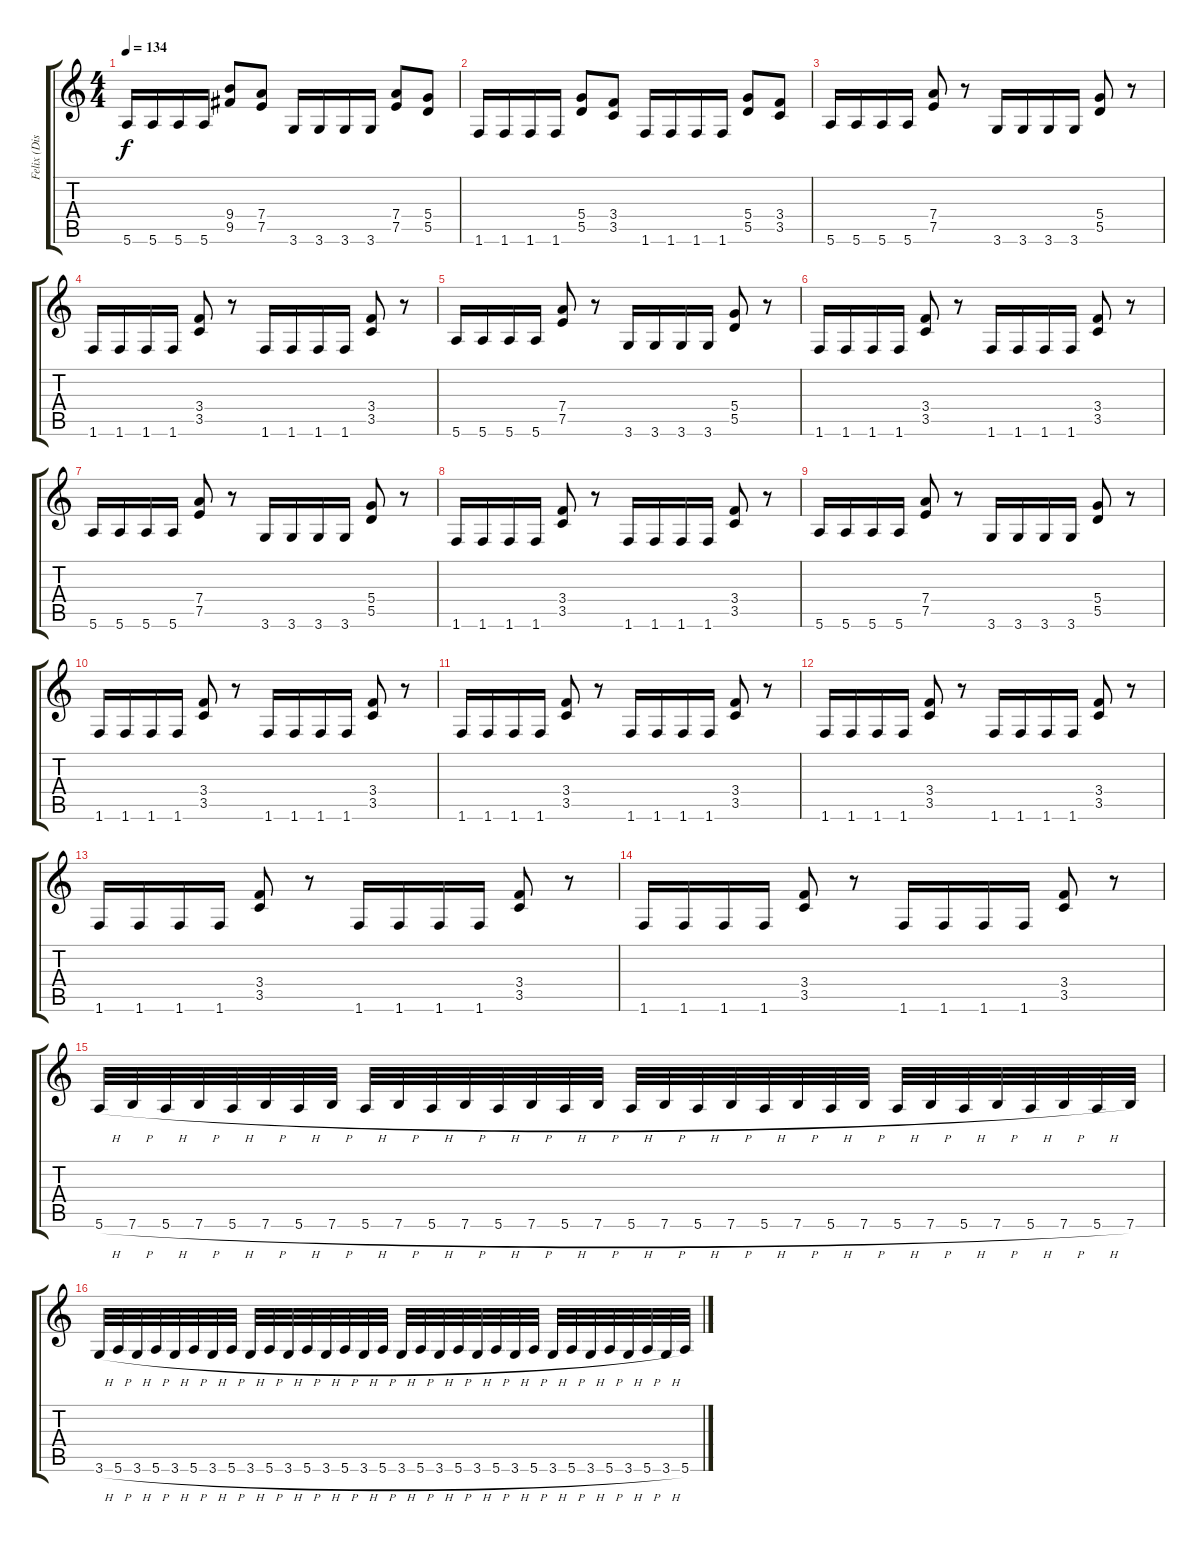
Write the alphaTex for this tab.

\track ("Felix (Dist.-Guitar)" "Felix (Dis") {instrument distortionguitar}
\staff {score tabs}
\tuning (E4 B3 G3 D3 A2 E2) {hide}
\ts (4 4)
\tempo 134
\clef g2
\ks c
5.6.16{dy f} 5.6.16 5.6.16 5.6.16 (9.4 9.5).8 (7.4 7.5).8 3.6.16 3.6.16 3.6.16 3.6.16 (7.4 7.5).8 (5.4 5.5).8 |
1.6.16 1.6.16 1.6.16 1.6.16 (5.4 5.5).8 (3.4 3.5).8 1.6.16 1.6.16 1.6.16 1.6.16 (5.4 5.5).8 (3.4 3.5).8 |
5.6.16 5.6.16 5.6.16 5.6.16 (7.4 7.5).8 r.8 3.6.16 3.6.16 3.6.16 3.6.16 (5.4 5.5).8 r.8 |
1.6.16 1.6.16 1.6.16 1.6.16 (3.4 3.5).8 r.8 1.6.16 1.6.16 1.6.16 1.6.16 (3.4 3.5).8 r.8 |
5.6.16 5.6.16 5.6.16 5.6.16 (7.4 7.5).8 r.8 3.6.16 3.6.16 3.6.16 3.6.16 (5.4 5.5).8 r.8 |
1.6.16 1.6.16 1.6.16 1.6.16 (3.4 3.5).8 r.8 1.6.16 1.6.16 1.6.16 1.6.16 (3.4 3.5).8 r.8 |
5.6.16 5.6.16 5.6.16 5.6.16 (7.4 7.5).8 r.8 3.6.16 3.6.16 3.6.16 3.6.16 (5.4 5.5).8 r.8 |
1.6.16 1.6.16 1.6.16 1.6.16 (3.4 3.5).8 r.8 1.6.16 1.6.16 1.6.16 1.6.16 (3.4 3.5).8 r.8 |
5.6.16 5.6.16 5.6.16 5.6.16 (7.4 7.5).8 r.8 3.6.16 3.6.16 3.6.16 3.6.16 (5.4 5.5).8 r.8 |
1.6.16 1.6.16 1.6.16 1.6.16 (3.4 3.5).8 r.8 1.6.16 1.6.16 1.6.16 1.6.16 (3.4 3.5).8 r.8 |
1.6.16 1.6.16 1.6.16 1.6.16 (3.4 3.5).8 r.8 1.6.16 1.6.16 1.6.16 1.6.16 (3.4 3.5).8 r.8 |
1.6.16 1.6.16 1.6.16 1.6.16 (3.4 3.5).8 r.8 1.6.16 1.6.16 1.6.16 1.6.16 (3.4 3.5).8 r.8 |
1.6.16 1.6.16 1.6.16 1.6.16 (3.4 3.5).8 r.8 1.6.16 1.6.16 1.6.16 1.6.16 (3.4 3.5).8 r.8 |
1.6.16 1.6.16 1.6.16 1.6.16 (3.4 3.5).8 r.8 1.6.16 1.6.16 1.6.16 1.6.16 (3.4 3.5).8 r.8 |
5.6{h}.32 7.6{h}.32 5.6{h}.32 7.6{h}.32 5.6{h}.32 7.6{h}.32 5.6{h}.32 7.6{h}.32 5.6{h}.32 7.6{h}.32 5.6{h}.32 7.6{h}.32 5.6{h}.32 7.6{h}.32 5.6{h}.32 7.6{h}.32 5.6{h}.32 7.6{h}.32 5.6{h}.32 7.6{h}.32 5.6{h}.32 7.6{h}.32 5.6{h}.32 7.6{h}.32 5.6{h}.32 7.6{h}.32 5.6{h}.32 7.6{h}.32 5.6{h}.32 7.6{h}.32 5.6{h}.32 7.6.32 |
3.6{h}.32 5.6{h}.32 3.6{h}.32 5.6{h}.32 3.6{h}.32 5.6{h}.32 3.6{h}.32 5.6{h}.32 3.6{h}.32 5.6{h}.32 3.6{h}.32 5.6{h}.32 3.6{h}.32 5.6{h}.32 3.6{h}.32 5.6{h}.32 3.6{h}.32 5.6{h}.32 3.6{h}.32 5.6{h}.32 3.6{h}.32 5.6{h}.32 3.6{h}.32 5.6{h}.32 3.6{h}.32 5.6{h}.32 3.6{h}.32 5.6{h}.32 3.6{h}.32 5.6{h}.32 3.6{h}.32 5.6.32
